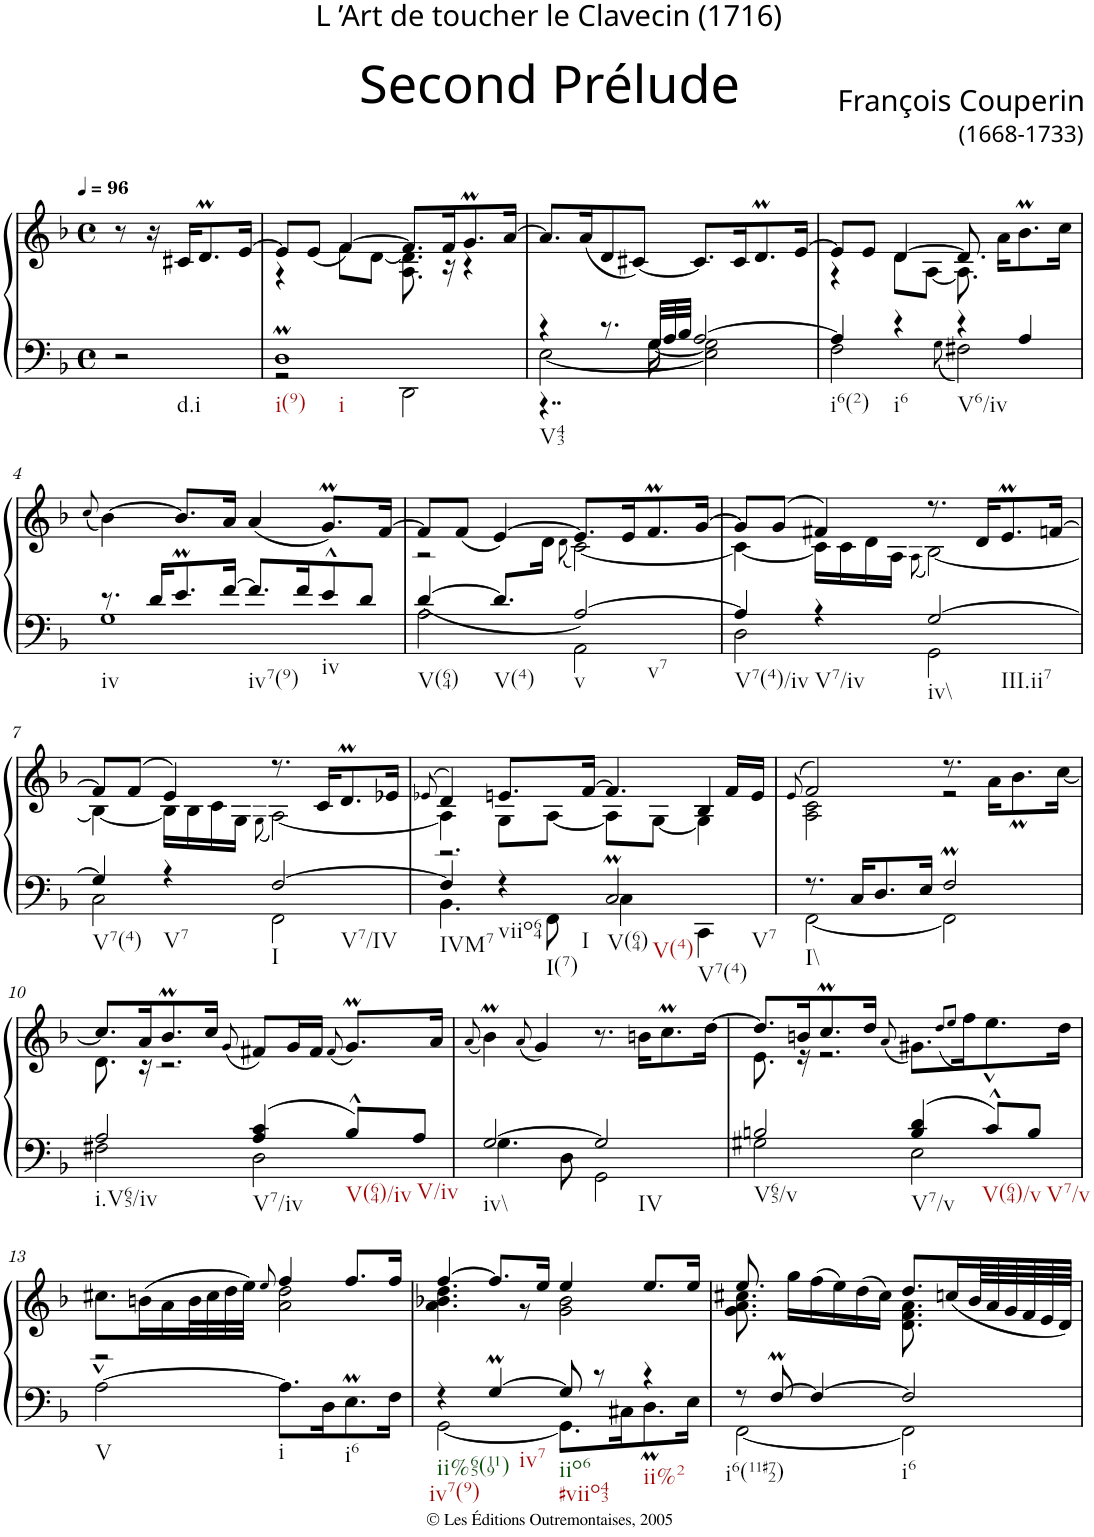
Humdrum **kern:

**kern	**kern
*part1	*part1
*staff2	*staff1
*I"Clavecin	*
*clefF4	*clefG2
*k[b-]	*k[b-]
*d:	*d:
*M4/4	*M4/4
*met(c)	*met(c)
*MM96	*MM96
=	=
!LO:TX:b:t=d.i	!
2r	8r
.	16r
.	16c#X/KL
.	8.dM/
.	[16e/Jk
=1	=1
*^	*^
!LO:TX:b:t=i(9)	!	!	!
!LO:TX:b:t=i	!	!	!
1DM	2r	8e/L]	4r
.	.	(<8e/J	.
.	.	[4f/)	8f\L
.	.	.	[8d\J
.	2DD\	8.f/L]	8.A\ 8.d\]
.	.	16f/K	16r
.	.	8.gM/	4r
.	.	[16a/Jk	.
*	*	*v	*v
=2	=2	=2
*	*^	*
!LO:TX:b:t=V43	!	!	!
4r	[2E\	4..r	8.a/L]
.	.	.	(<16a/K
8.r	.	.	8d/
.	.	.	[8c#X/J)
*Xtuplet	*	*	*
48G/LLL	.	[16G\	.
48A/	.	.	.
48B-/JJJ	.	.	.
[2A/	2E\]	2G\]	8.c#/L]
.	.	.	16c#/K
.	.	.	8.dM/
.	.	.	[16e/Jk
*	*v	*v	*
=3	=3	=3
*	*	*^
!LO:TX:b:t=i6(2)	!	!	!
4A/]	2F\	8e/L]	4r
.	.	8e/J	.
!LO:TX:b:t=i6	!	!	!
4r	.	[4d/	8d\L
.	.	.	[8A\J
.	8qG\	.	.
!LO:TX:b:t=V6/iv	!	!	!
4r	2F#X\	8.d/]	8.A\]
.	.	16a\KL	4ryy
4A/	.	8.b-M\	.
.	.	16cc\Jk	16ryy
*	*	*v	*v
!!LO:LB:g=z
=4	=4	=4
.	.	(<8qcc/
!LO:TX:b:t=iv	!	!
8.r	1G	[4b-\)
16d/KL	.	.
8.em/	.	8.b-/L]
[16f/Jk	.	16a/Jk
!LO:TX:b:t=iv7(9)	!	!
8.f/L]	.	(<4a/
16f/K	.	.
!LO:TX:b:t=iv	!	!
8e^^/	.	8.gM/L)
8d/J	.	.
.	.	[16f/Jk
=5	=5	=5
*	*	*^
*	*	*	*^
!LO:TX:b:t=V(64)	!	!	!	!
[4d/	2A\	8f/L]	2r	4..ryy
.	.	(<8f/J	.	.
!LO:TX:b:t=V(4)	!	!	!	!
8.d/L]	.	[4e/)	.	.
16ryy	.	.	.	16d\Jk
.	.	.	(<8qd\	.
!LO:TX:b:t=v	!	!	!	!
!LO:TX:b:t=v7	!	!	!	!
[2A/	2AA\	8.e/L]	[2c\)	2ryy
.	.	16e/K	.	.
.	.	8.fM/	.	.
.	.	[16g/Jk	.	.
*	*	*	*v	*v
=6	=6	=6	=6
!LO:TX:b:t=V7(4)/iv	!	!	!
4A/]	2D\	8g/L]	4c\_
.	.	(>8g/J	.
!LO:TX:b:t=V7/iv	!	!	!
4r	.	4f#X/)	16c\LL]
.	.	.	16c\
.	.	.	16d\
.	.	.	16A\JJ
.	.	.	(<8qA\
!LO:TX:b:t=iv\\	!	!	!
!LO:TX:b:t=III.ii7	!	!	!
[2G/	2GG\	8.r	[2B-\)
.	.	16d/KL	.
.	.	8.em/	.
.	.	[16fn/Jk	.
!!LO:LB:g=z	!!
=7	=7	=7	=7
!LO:TX:b:t=V7(4)	!	!	!
4G/]	2C\	8f/L]	4B-\_
.	.	(>8f/J	.
!LO:TX:b:t=V7	!	!	!
4r	.	4e/)	16B-\LL]
.	.	.	16B-\
.	.	.	16c\
.	.	.	16G\JJ
.	.	.	(<8qG\
!LO:TX:b:t=I	!	!	!
!LO:TX:b:t=V7/IV	!	!	!
[2F/	2FF\	8.r	[2A\)
.	.	16c/KL	.
.	.	8.dM/	.
.	.	16e-X/Jk	.
*	*	*v	*v
=8	=8	=8
.	.	(>8qe-X/
*	*	*^
*	*	*	*^
!LO:TX:b:t=IVM7	!	!	!	!
4F/]	4.BB-\	4d/)	4A\]	2.r
!LO:TX:b:t=viio64	!	!	!	!
!LO:TX:b:t=I(7)	!	!	!	!
!LO:TX:b:t=I	!	!	!	!
4r	.	8.en/L	8G\L	.
.	8FF\	.	[8A\J	.
.	.	[16f/Jk	.	.
!LO:TX:b:t=V(64)	!	!	!	!
!LO:TX:b:t=V(4)	!	!	!	!
!LO:TX:b:t=V7(4)	!	!	!	!
!LO:TX:b:t=V7	!	!	!	!
2CM/	4C\	4.f/]	8A\L]	.
.	.	.	[8G\J	.
.	4CC\	.	4G\]	4B-/
.	.	16f/LL	.	.
.	.	16e/JJ	.	.
*	*	*v	*v	*v
=9	=9	=9
.	.	(>8qe/
*	*	*^
!LO:TX:b:t=I\\	!	!	!
8.r	[2FF\	2f/)	2A\ 2c\
16C/KL	.	.	.
8.D/	.	.	.
16E/Jk	.	.	.
2FM/	2FF\]	8.r	2r
.	.	16a\KL	.
.	.	8.b-M\	.
.	.	[16cc\Jk	.
!!LO:LB:g=z	!!
=10	=10	=10	=10
!LO:TX:b:t=i.V65/iv	!	!	!
2A/	2F#X\	8.cc/L]	8.d\
.	.	16a/K	16r
.	.	8.b-M/	2.r
.	.	16cc/Jk	.
.	.	(<8qg/	.
!LO:TX:b:t=V7/iv	!	!	!
4A/ 4c/	2D\	8f#X/L)	.
.	.	16g/L	.
.	.	16f#/JJ	.
.	.	(<8qf#/	.
!LO:TX:b:t=V(64)/iv	!	!	!
8B-^^/L	.	8.gM/L)	.
!LO:TX:b:t=V/iv	!	!	!
8A/J	.	.	.
.	.	16a/Jk	.
*	*	*v	*v
=11	=11	=11
.	.	(<8qa/
!LO:TX:b:t=iv\\	!	!
[2G/	4.G\	4b-M\)
.	.	(<8qa/
.	.	4g/)
.	8D\	.
!LO:TX:b:t=IV	!	!
2G/]	2GG\	8.r
.	.	16bn\KL
.	.	8.ccM\
.	.	[16dd\Jk
=12	=12	=12
*	*	*^
!LO:TX:b:t=V65/v	!	!	!
2Bn/	2G#X\	8.dd/L]	8.e\
.	.	16bn/K	16r
.	.	8.ccM/	2.r
.	.	16dd/Jk	.
.	.	(<8qa/	.
!LO:TX:b:t=V7/v	!	!	!
4B/ 4d/	2E\	8.g#X\L)	.
.	.	(<8qdd/L	.
.	.	8qee/J	.
.	.	16ff\K)	.
!LO:TX:b:t=V(64)/v	!	!	!
8c^^/L	.	8.ee^^\	.
!LO:TX:b:t=V7/v	!	!	!
8B/J	.	.	.
.	.	16dd\Jk	.
*v	*v	*	*
!!LO:LB:g=z	!!
=13	=13	=13
!LO:TX:b:t=V	!	!
[2A\	8.cc#X^^\L	2r
.	(>16bn\L	.
*	*Xtuplet	*
.	12a\	.
.	24b\L	.
.	24cc#\	.
.	24dd\	.
.	24ee\JJJ)	.
.	8qee/	.
!LO:TX:b:t=i	!	!
8.A\L]	4ff/	2a\ 2dd\
16D\K	.	.
!LO:TX:b:t=i6	!	!
8.Em\	8.ff/L	.
16F\Jk	16ff/Jk	.
=14	=14	=14
*^	*	*
!LO:TX:b:t=ii%65(119)	!	!	!
!LO:TX:b:t=iv7(9)	!	!	!
4r	[2GG\	[4ff/	4.a\ 4.b-X\ 4.dd\
!LO:TX:b:t=iv7	!	!	!
[4GM/	.	8.ff/L]	.
.	.	.	8r
.	.	16ee/Jk	.
!LO:TX:b:t=iio6	!	!	!
!LO:TX:b:t=#viio43	!	!	!
8G/]	8.GG\L]	4ee/	2g\ 2b-\
8r	.	.	.
.	16C#X\K	.	.
!LO:TX:b:t=ii%2	!	!	!
4r	8.DM\	8.ee/L	.
.	16E\Jk	16ee/Jk	.
=15	=15	=15	=15
!LO:TX:b:t=i6(11#72)	!	!	!
8r	[2FF\	8.ee/	8.g\ 8.a\ 8.cc#X\
[8FM/	.	.	.
.	.	16gg\LL	16ryy
*	*	*v	*v
4F/_	.	(>16ff\
.	.	16ee\)
.	.	(>16dd\
.	.	16cc#\JJ)
*	*	*^
!LO:TX:b:t=i6	!	!	!
2F/]	2FF\]	8.dd/L	8.d\ 8.f\ 8.a\
.	.	(<16ccn/L	4ryy
.	.	24b-/LL	.
.	.	24a/	.
.	.	24g/	.
.	.	24f/	.
.	.	24e/	.
.	.	.	16ryy
.	.	24d/JJJJ)	.
*v	*v	*	*
*	*v	*v
=	=
*-	*-
